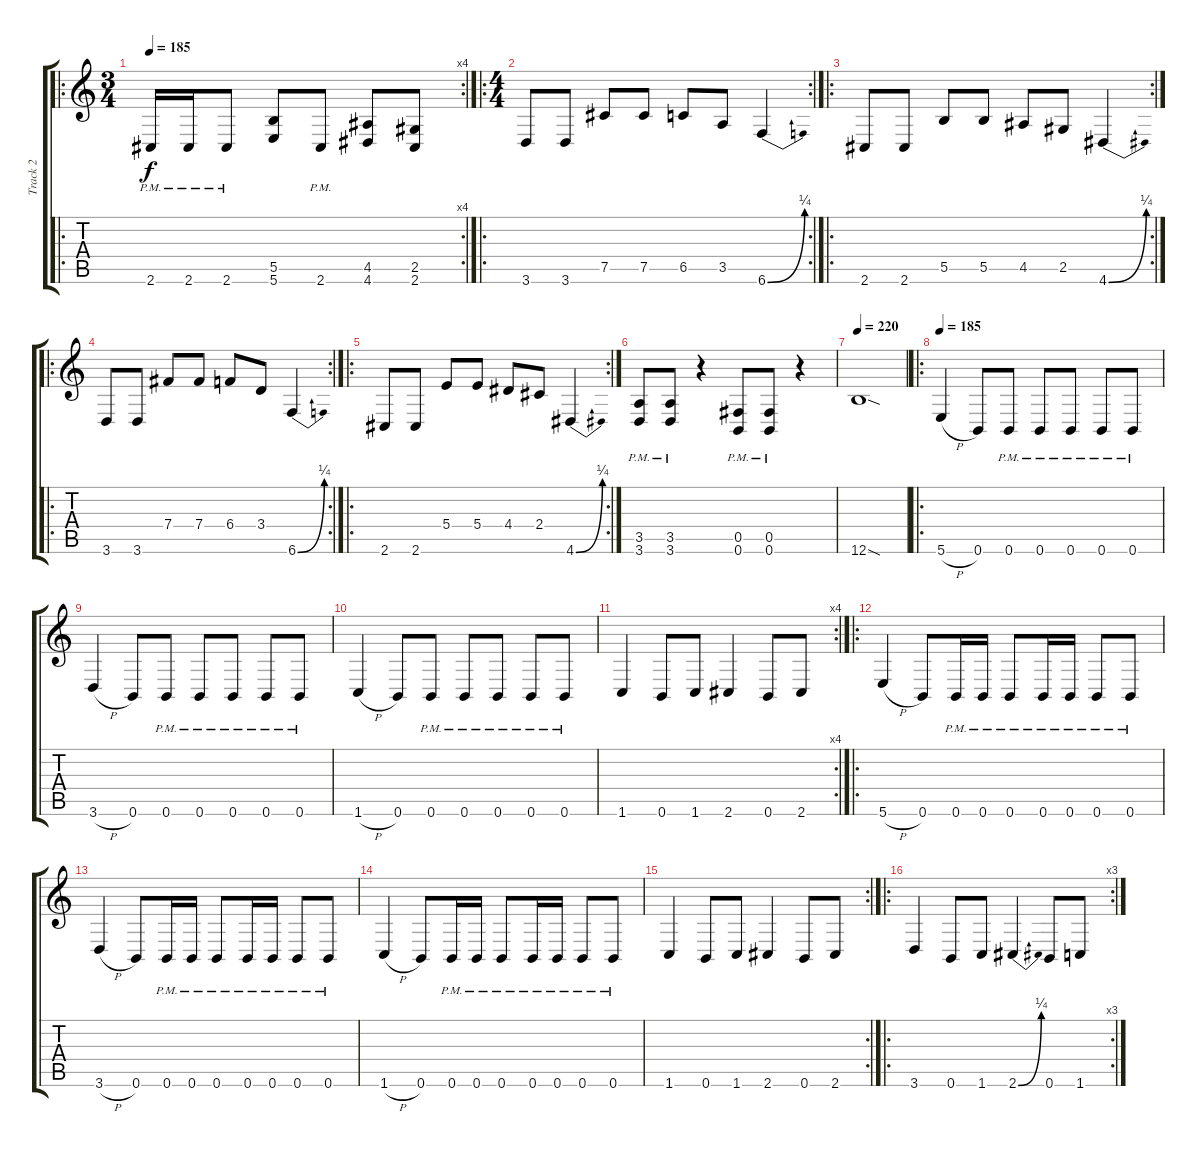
\track ("Track 2" "Track 2") {instrument distortionguitar}
\staff {score tabs}
\tuning (Db4 Ab3 E3 B2 Gb2 B1) {hide}
\ro
\rc 4
\ts (3 4)
\tempo 185
\clef g2
\ks c
2.6{pm}.16{dy f} 2.6{pm}.16 2.6{pm}.8 (5.5 5.6).8 2.6{pm}.8 (4.5 4.6).8 (2.5 2.6).8 |
\ro
\rc 2
\ts (4 4)
3.6.8 3.6.8 7.5.8 7.5.8 6.5.8 3.5.8 6.6{be (bend 0 0 60 1)}.4 |
\ro
\rc 2
2.6.8 2.6.8 5.5.8 5.5.8 4.5.8 2.5.8 4.6{be (bend 0 0 60 1)}.4 |
\ro
\rc 2
3.6.8 3.6.8 7.4.8 7.4.8 6.4.8 3.4.8 6.6{be (bend 0 0 60 1)}.4 |
\ro
\rc 2
2.6.8 2.6.8 5.4.8 5.4.8 4.4.8 2.4.8 4.6{be (bend 0 0 60 1)}.4 |
(3.5{pm} 3.6{pm}).8 (3.5{pm} 3.6{pm}).8 r.4 (0.5{pm} 0.6{pm}).8 (0.5{pm} 0.6{pm}).8 r.4 |
\tempo 220
12.6{sod}.1 |
\ro
\tempo 185
5.6{h}.4 0.6.8 0.6{pm}.8 0.6{pm}.8 0.6{pm}.8 0.6{pm}.8 0.6{pm}.8 |
3.6{h}.4 0.6.8 0.6{pm}.8 0.6{pm}.8 0.6{pm}.8 0.6{pm}.8 0.6{pm}.8 |
1.6{h}.4 0.6.8 0.6{pm}.8 0.6{pm}.8 0.6{pm}.8 0.6{pm}.8 0.6{pm}.8 |
\rc 4
1.6.4 0.6.8 1.6.8 2.6.4 0.6.8 2.6.8 |
\ro
5.6{h}.4 0.6.8 0.6{pm}.16 0.6{pm}.16 0.6{pm}.8 0.6{pm}.16 0.6{pm}.16 0.6{pm}.8 0.6{pm}.8 |
3.6{h}.4 0.6.8 0.6{pm}.16 0.6{pm}.16 0.6{pm}.8 0.6{pm}.16 0.6{pm}.16 0.6{pm}.8 0.6{pm}.8 |
1.6{h}.4 0.6.8 0.6{pm}.16 0.6{pm}.16 0.6{pm}.8 0.6{pm}.16 0.6{pm}.16 0.6{pm}.8 0.6{pm}.8 |
\rc 2
1.6.4 0.6.8 1.6.8 2.6.4 0.6.8 2.6.8 |
\ro
\rc 3
3.6.4 0.6.8 1.6.8 2.6{be (bend 0 0 60 1)}.4 0.6.8 1.6.8
